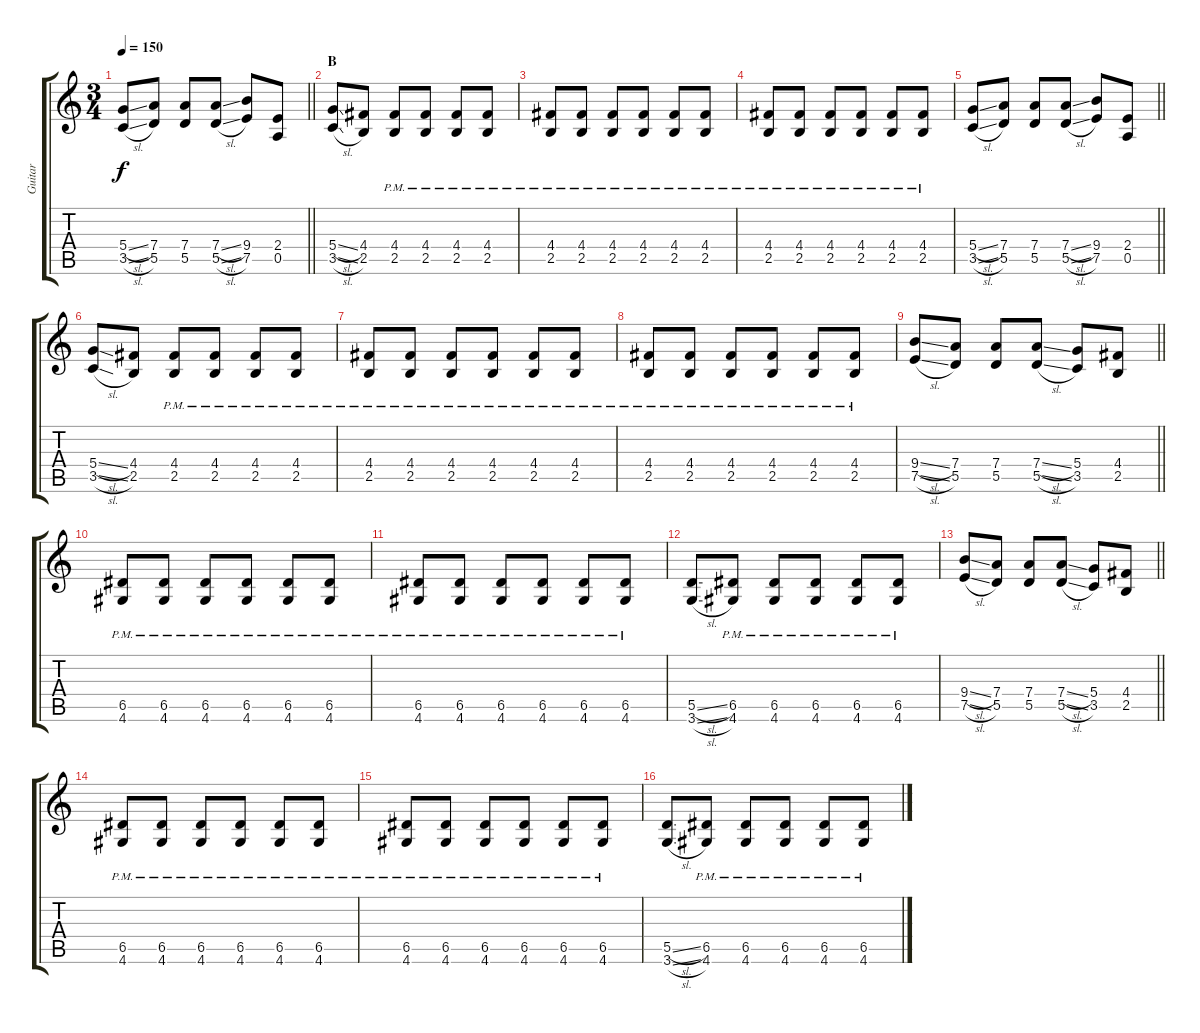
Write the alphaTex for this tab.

\track ("Guitar" "Guitar") {instrument distortionguitar}
\staff {score tabs}
\tuning (E4 B3 G3 D3 A2 E2) {hide}
\ts (3 4)
\tempo 150
\clef g2
\barLineRight lightlight
\ks c
(5.4{sl} 3.5{sl}).8{dy f} (7.4 5.5).8 (7.4 5.5).8 (7.4{sl} 5.5{sl}).8 (9.4 7.5).8 (2.4 0.5).8 |
\section ("" "B")
(5.4{sl} 3.5{sl}).8 (4.4 2.5).8 (4.4{pm} 2.5{pm}).8 (4.4{pm} 2.5{pm}).8 (4.4{pm} 2.5{pm}).8 (4.4{pm} 2.5{pm}).8 |
(4.4{pm} 2.5{pm}).8 (4.4{pm} 2.5{pm}).8 (4.4{pm} 2.5{pm}).8 (4.4{pm} 2.5{pm}).8 (4.4{pm} 2.5{pm}).8 (4.4{pm} 2.5{pm}).8 |
(4.4{pm} 2.5{pm}).8 (4.4{pm} 2.5{pm}).8 (4.4{pm} 2.5{pm}).8 (4.4{pm} 2.5{pm}).8 (4.4{pm} 2.5{pm}).8 (4.4{pm} 2.5{pm}).8 |
\barLineRight lightlight
(5.4{sl} 3.5{sl}).8 (7.4 5.5).8 (7.4 5.5).8 (7.4{sl} 5.5{sl}).8 (9.4 7.5).8 (2.4 0.5).8 |
(5.4{sl} 3.5{sl}).8 (4.4 2.5).8 (4.4{pm} 2.5{pm}).8 (4.4{pm} 2.5{pm}).8 (4.4{pm} 2.5{pm}).8 (4.4{pm} 2.5{pm}).8 |
(4.4{pm} 2.5{pm}).8 (4.4{pm} 2.5{pm}).8 (4.4{pm} 2.5{pm}).8 (4.4{pm} 2.5{pm}).8 (4.4{pm} 2.5{pm}).8 (4.4{pm} 2.5{pm}).8 |
(4.4{pm} 2.5{pm}).8 (4.4{pm} 2.5{pm}).8 (4.4{pm} 2.5{pm}).8 (4.4{pm} 2.5{pm}).8 (4.4{pm} 2.5{pm}).8 (4.4{pm} 2.5{pm}).8 |
\barLineRight lightlight
(9.4{sl} 7.5{sl}).8 (7.4 5.5).8 (7.4 5.5).8 (7.4{sl} 5.5{sl}).8 (5.4 3.5).8 (4.4 2.5).8 |
(6.5{pm} 4.6{pm}).8 (6.5{pm} 4.6{pm}).8 (6.5{pm} 4.6{pm}).8 (6.5{pm} 4.6{pm}).8 (6.5{pm} 4.6{pm}).8 (6.5{pm} 4.6{pm}).8 |
(6.5{pm} 4.6{pm}).8 (6.5{pm} 4.6{pm}).8 (6.5{pm} 4.6{pm}).8 (6.5{pm} 4.6{pm}).8 (6.5{pm} 4.6{pm}).8 (6.5{pm} 4.6{pm}).8 |
(5.5{sl} 3.6{sl}).8 (6.5{pm} 4.6{pm}).8 (6.5{pm} 4.6{pm}).8 (6.5{pm} 4.6{pm}).8 (6.5{pm} 4.6{pm}).8 (6.5{pm} 4.6{pm}).8 |
\barLineRight lightlight
(9.4{sl} 7.5{sl}).8 (7.4 5.5).8 (7.4 5.5).8 (7.4{sl} 5.5{sl}).8 (5.4 3.5).8 (4.4 2.5).8 |
(6.5{pm} 4.6{pm}).8 (6.5{pm} 4.6{pm}).8 (6.5{pm} 4.6{pm}).8 (6.5{pm} 4.6{pm}).8 (6.5{pm} 4.6{pm}).8 (6.5{pm} 4.6{pm}).8 |
(6.5{pm} 4.6{pm}).8 (6.5{pm} 4.6{pm}).8 (6.5{pm} 4.6{pm}).8 (6.5{pm} 4.6{pm}).8 (6.5{pm} 4.6{pm}).8 (6.5{pm} 4.6{pm}).8 |
(5.5{sl} 3.6{sl}).8 (6.5{pm} 4.6{pm}).8 (6.5{pm} 4.6{pm}).8 (6.5{pm} 4.6{pm}).8 (6.5{pm} 4.6{pm}).8 (6.5{pm} 4.6{pm}).8
